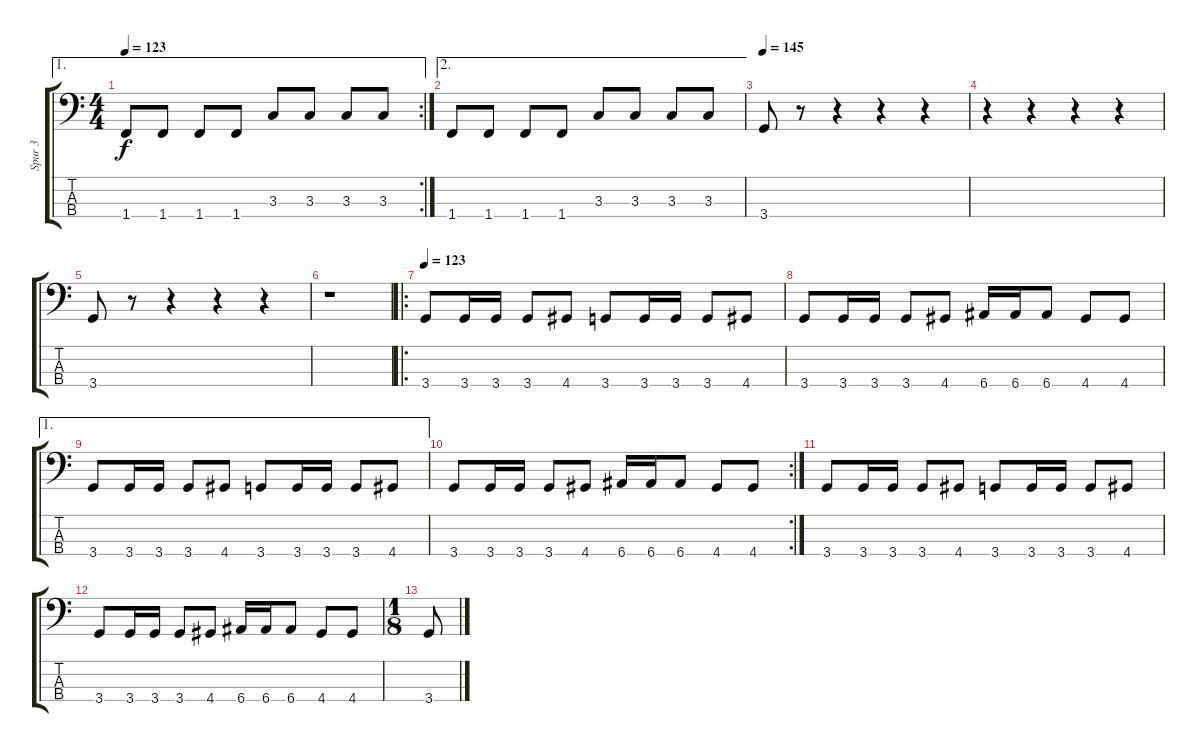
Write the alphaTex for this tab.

\track ("Spur 3" "Spur 3") {instrument electricbasspick}
\staff {score tabs}
\tuning (G2 D2 A1 E1) {hide}
\ae 1
\rc 2
\ts (4 4)
\tempo 123
\clef f4
\ks c
1.4.8{dy f} 1.4.8 1.4.8 1.4.8 3.3.8 3.3.8 3.3.8 3.3.8 |
\ae 2
1.4.8 1.4.8 1.4.8 1.4.8 3.3.8 3.3.8 3.3.8 3.3.8 |
\tempo 145
3.4.8 r.8 r.4 r.4 r.4 |
r.4 r.4 r.4 r.4 |
3.4.8 r.8 r.4 r.4 r.4 |
r.1 |
\ro
\tempo 123
3.4.8 3.4.16 3.4.16 3.4.8 4.4.8 3.4.8 3.4.16 3.4.16 3.4.8 4.4.8 |
3.4.8 3.4.16 3.4.16 3.4.8 4.4.8 6.4.16 6.4.16 6.4.8 4.4.8 4.4.8 |
\ae 1
3.4.8 3.4.16 3.4.16 3.4.8 4.4.8 3.4.8 3.4.16 3.4.16 3.4.8 4.4.8 |
\rc 2
3.4.8 3.4.16 3.4.16 3.4.8 4.4.8 6.4.16 6.4.16 6.4.8 4.4.8 4.4.8 |
3.4.8 3.4.16 3.4.16 3.4.8 4.4.8 3.4.8 3.4.16 3.4.16 3.4.8 4.4.8 |
3.4.8 3.4.16 3.4.16 3.4.8 4.4.8 6.4.16 6.4.16 6.4.8 4.4.8 4.4.8 |
\ts (1 8)
3.4.8
